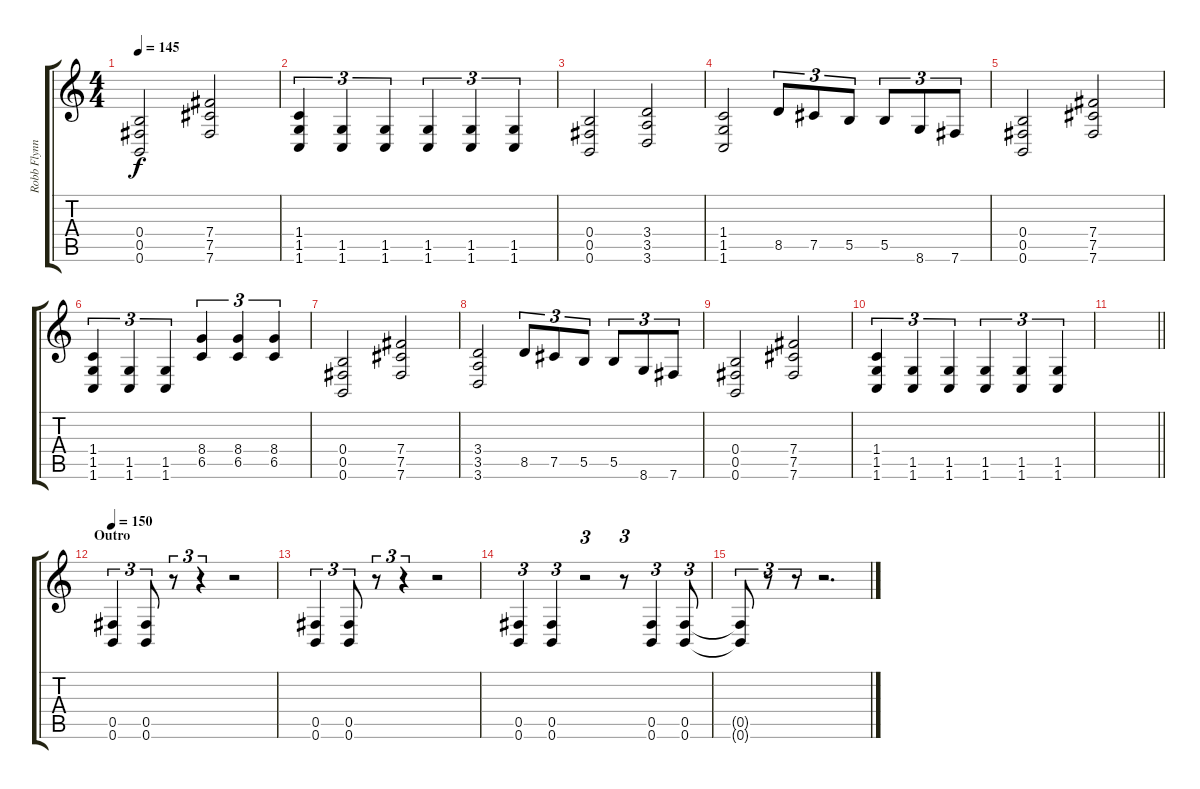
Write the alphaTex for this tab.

\track ("Robb Flynn" "Robb Flynn") {instrument distortionguitar}
\staff {score tabs}
\tuning (Db4 Ab3 E3 B2 Gb2 B1) {hide}
\ts (4 4)
\tempo 145
\clef g2
\ks c
(0.4 0.5 0.6).2{dy f} (7.4 7.5 7.6).2 |
(1.4 1.5 1.6).4{tu (3 2)} (1.5 1.6).4{tu (3 2)} (1.5 1.6).4{tu (3 2)} (1.5 1.6).4{tu (3 2)} (1.5 1.6).4{tu (3 2)} (1.5 1.6).4{tu (3 2)} |
(0.4 0.5 0.6).2 (3.4 3.5 3.6).2 |
(1.4 1.5 1.6).2 8.5.8{tu (3 2)} 7.5.8{tu (3 2)} 5.5.8{tu (3 2)} 5.5.8{tu (3 2)} 8.6.8{tu (3 2)} 7.6.8{tu (3 2)} |
(0.4 0.5 0.6).2 (7.4 7.5 7.6).2 |
(1.4 1.5 1.6).4{tu (3 2)} (1.5 1.6).4{tu (3 2)} (1.5 1.6).4{tu (3 2)} (8.4 6.5).4{tu (3 2)} (8.4 6.5).4{tu (3 2)} (8.4 6.5).4{tu (3 2)} |
(0.4 0.5 0.6).2 (7.4 7.5 7.6).2 |
(3.4 3.5 3.6).2 8.5.8{tu (3 2)} 7.5.8{tu (3 2)} 5.5.8{tu (3 2)} 5.5.8{tu (3 2)} 8.6.8{tu (3 2)} 7.6.8{tu (3 2)} |
(0.4 0.5 0.6).2 (7.4 7.5 7.6).2 |
(1.4 1.5 1.6).4{tu (3 2)} (1.5 1.6).4{tu (3 2)} (1.5 1.6).4{tu (3 2)} (1.5 1.6).4{tu (3 2)} (1.5 1.6).4{tu (3 2)} (1.5 1.6).4{tu (3 2)} |
\barLineRight lightlight
|
\section ("" "Outro")
\tempo 150
(0.5 0.6).4{tu (3 2)} (0.5 0.6).8{tu (3 2)} r.8{tu (3 2)} r.4{tu (3 2)} r.2 |
(0.5 0.6).4{tu (3 2)} (0.5 0.6).8{tu (3 2)} r.8{tu (3 2)} r.4{tu (3 2)} r.2 |
(0.5 0.6).4{tu (3 2)} (0.5 0.6).4{tu (3 2)} r.2{tu (3 2)} r.8{tu (3 2)} (0.5 0.6).4{tu (3 2)} (0.5 0.6).8{tu (3 2)} |
(0.5{t} 0.6{t}).8{tu (3 2)} r.8{tu (3 2)} r.8{tu (3 2)} r.2{d}
